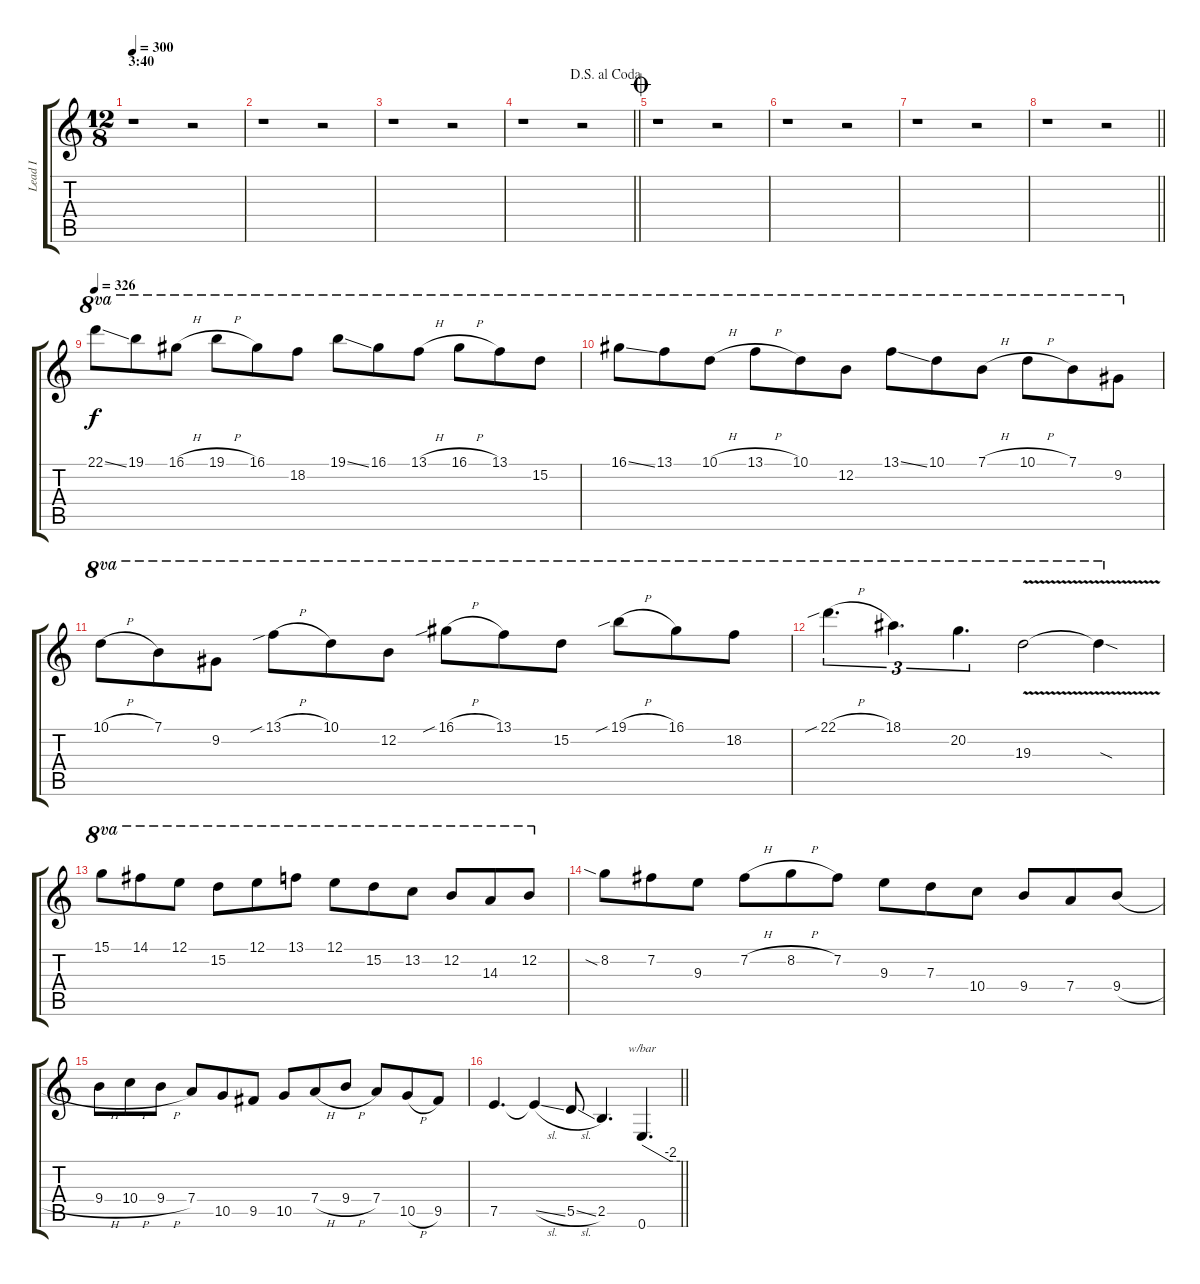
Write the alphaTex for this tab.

\track ("Lead I" "Lead I") {instrument distortionguitar}
\staff {score tabs}
\tuning (E4 B3 G3 D3 A2 E2) {hide}
\ts (12 8)
\section ("" "3:40")
\tempo 300
\clef g2
\ks c
r.1{dy f} r.2 |
r.1 r.2 |
r.1 r.2 |
\jump dalsegnoalcoda
\barLineRight lightlight
r.1 r.2 |
\jump coda
r.1 r.2 |
r.1 r.2 |
r.1 r.2 |
\barLineRight lightlight
r.1 r.2 |
\tempo 326
22.1{ss}.8{ot 8va} 19.1.8{ot 8va} 16.1{h}.8{ot 8va} 19.1{h}.8{ot 8va} 16.1.8{ot 8va} 18.2.8{ot 8va} 19.1{ss}.8{ot 8va} 16.1.8{ot 8va} 13.1{h}.8{ot 8va} 16.1{h}.8{ot 8va} 13.1.8{ot 8va} 15.2.8{ot 8va} |
16.1{ss}.8{ot 8va} 13.1.8{ot 8va} 10.1{h}.8{ot 8va} 13.1{h}.8{ot 8va} 10.1.8{ot 8va} 12.2.8{ot 8va} 13.1{ss}.8{ot 8va} 10.1.8{ot 8va} 7.1{h}.8{ot 8va} 10.1{h}.8{ot 8va} 7.1.8{ot 8va} 9.2.8{ot 8va} |
10.1{h}.8{ot 8va} 7.1.8{ot 8va} 9.2.8{ot 8va} 13.1{sib h}.8{ot 8va} 10.1.8{ot 8va} 12.2.8{ot 8va} 16.1{sib h}.8{ot 8va} 13.1.8{ot 8va} 15.2.8{ot 8va} 19.1{sib h}.8{ot 8va} 16.1.8{ot 8va} 18.2.8{ot 8va} |
22.1{sib h}.4{d tu (3 2) ot 8va} 18.1.4{d tu (3 2) ot 8va} 20.2.4{d tu (3 2) ot 8va} 19.3{v}.2{ot 8va} 19.3{sod t}.4{ot 8va} |
15.1.8{ot 8va} 14.1.8{ot 8va} 12.1.8{ot 8va} 15.2.8{ot 8va} 12.1.8{ot 8va} 13.1.8{ot 8va} 12.1.8{ot 8va} 15.2.8{ot 8va} 13.2.8{ot 8va} 12.2.8{ot 8va} 14.3.8{ot 8va} 12.2.8{ot 8va} |
8.2{sia}.8 7.2.8 9.3.8 7.2{h}.8 8.2{h}.8 7.2.8 9.3.8 7.3.8 10.4.8 9.4.8 7.4.8 9.4{h}.8 |
9.4{h}.8 10.4{h}.8 9.4{h}.8 7.4.8 10.5.8 9.5.8 10.5.8 7.4{h}.8 9.4{h}.8 7.4.8 10.5{h}.8 9.5.8 |
\barLineRight lightlight
7.5.4{d} 7.5{sl t}.4 5.5{sl}.8 2.5.4{d} 0.6.4{d tbe (custom default 0 0 45 -8 60 -8)}
